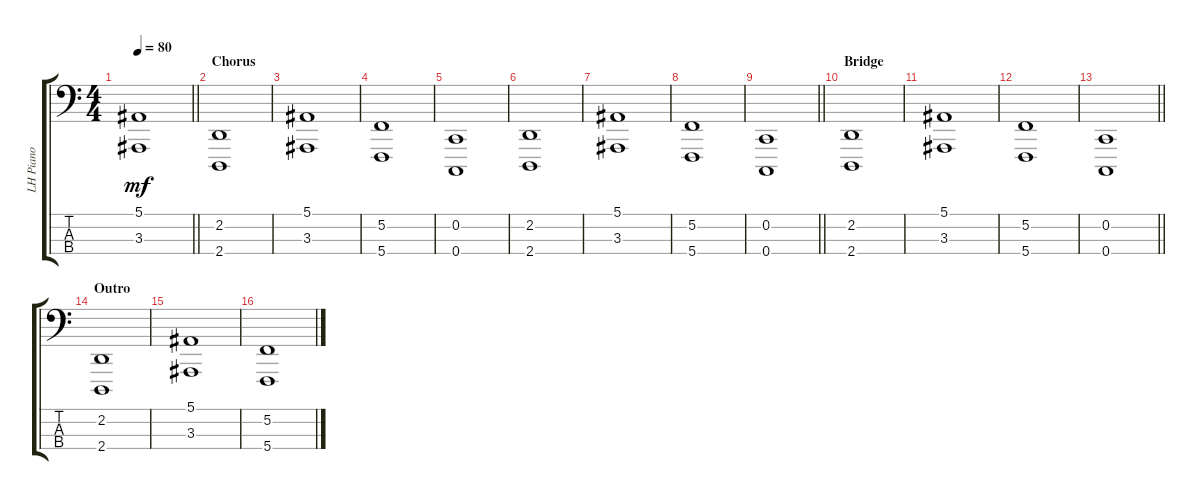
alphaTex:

\track ("LH Piano" "LH Piano") {instrument acousticgrandpiano}
\staff {score tabs}
\tuning (F2 C2 G1 C1) {hide}
\ts (4 4)
\tempo 80
\clef f4
\barLineRight lightlight
\ks c
(5.1 3.3).1{dy mf} |
\section ("" "Chorus")
(2.2 2.4).1 |
(5.1 3.3).1 |
(5.2 5.4).1 |
(0.2 0.4).1 |
(2.2 2.4).1 |
(5.1 3.3).1 |
(5.2 5.4).1 |
\barLineRight lightlight
(0.2 0.4).1 |
\section ("" "Bridge")
(2.2 2.4).1 |
(5.1 3.3).1 |
(5.2 5.4).1 |
\barLineRight lightlight
(0.2 0.4).1 |
\section ("" "Outro")
(2.2 2.4).1 |
(5.1 3.3).1 |
(5.2 5.4).1
